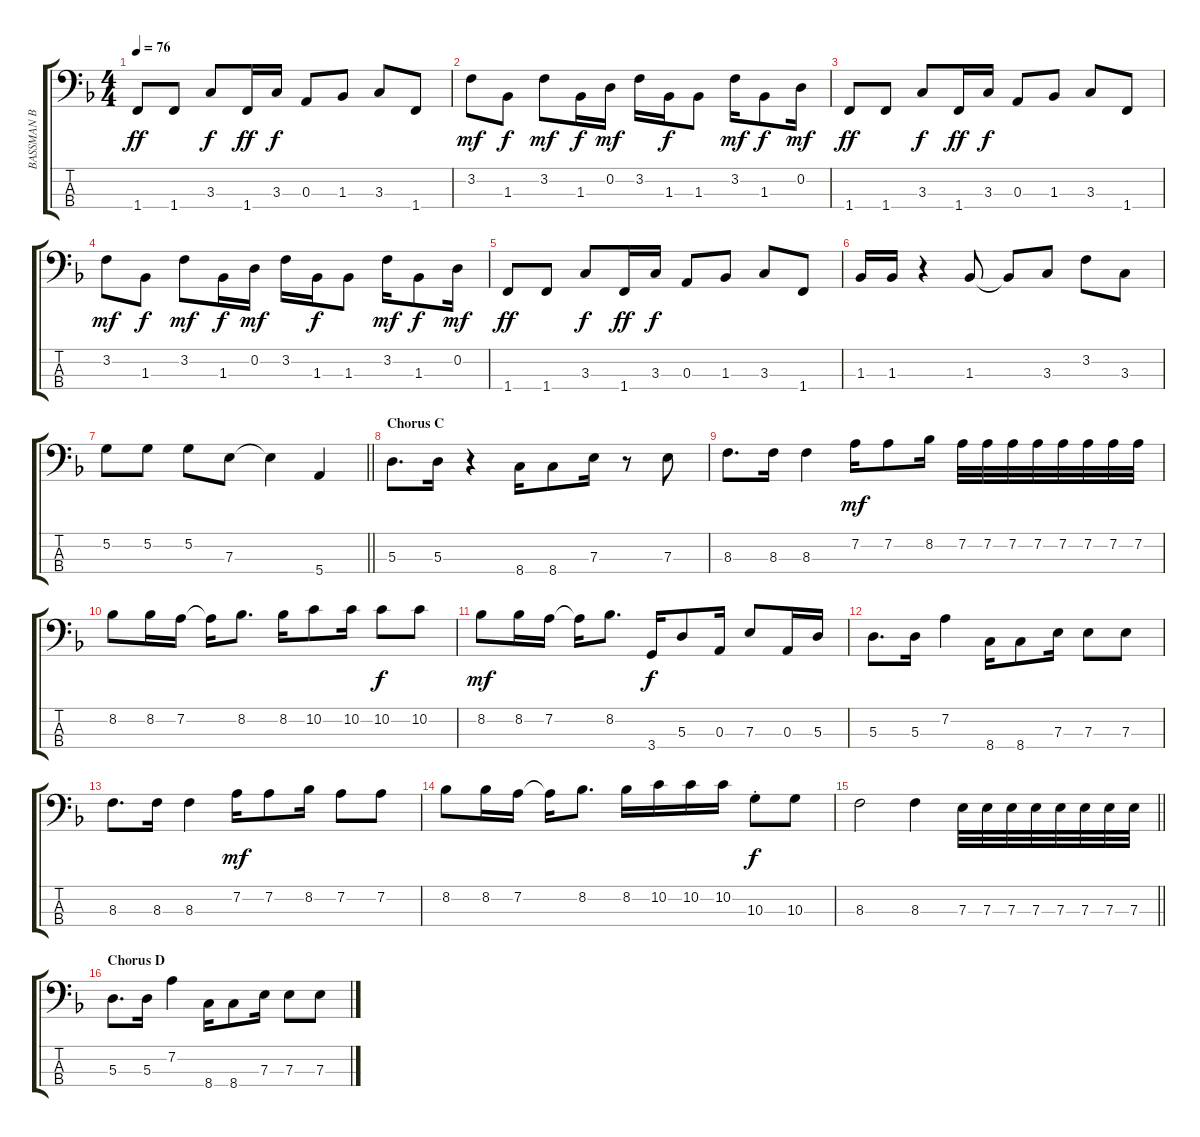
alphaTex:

\track ("BASSMAN B" "BASSMAN B") {instrument electricbassfinger}
\staff {score tabs}
\tuning (G2 D2 A1 E1) {hide}
\ts (4 4)
\tempo 76
\clef f4
\ks f
1.4.8{dy ff} 1.4.8 3.3.8{dy f} 1.4.16{dy ff} 3.3.16{dy f} 0.3.8 1.3.8 3.3.8 1.4.8 |
3.2.8{dy mf} 1.3.8{dy f} 3.2.8{dy mf} 1.3.16{dy f} 0.2.16{dy mf} 3.2.16 1.3.16{dy f} 1.3.8 3.2.16{dy mf} 1.3.8{dy f} 0.2.16{dy mf} |
1.4.8{dy ff} 1.4.8 3.3.8{dy f} 1.4.16{dy ff} 3.3.16{dy f} 0.3.8 1.3.8 3.3.8 1.4.8 |
3.2.8{dy mf} 1.3.8{dy f} 3.2.8{dy mf} 1.3.16{dy f} 0.2.16{dy mf} 3.2.16 1.3.16{dy f} 1.3.8 3.2.16{dy mf} 1.3.8{dy f} 0.2.16{dy mf} |
1.4.8{dy ff} 1.4.8 3.3.8{dy f} 1.4.16{dy ff} 3.3.16{dy f} 0.3.8 1.3.8 3.3.8 1.4.8 |
1.3.16 1.3.16 r.4 1.3.8 1.3{t}.8 3.3.8 3.2.8 3.3.8 |
\barLineRight lightlight
5.2.8 5.2.8 5.2.8 7.3.8 7.3{t}.4 5.4.4 |
\section ("" "Chorus C")
5.3.8{d} 5.3.16 r.4 8.4.16 8.4.8 7.3.16 r.8 7.3.8 |
8.3.8{d} 8.3.16 8.3.4 7.2.16{dy mf} 7.2.8 8.2.16 7.2.32 7.2.32 7.2.32 7.2.32 7.2.32 7.2.32 7.2.32 7.2.32 |
8.2.8 8.2.16 7.2.16{beam split} 7.2{t}.16 8.2.8{d beam split} 8.2.16 10.2.8 10.2.16 10.2.8{dy f} 10.2.8 |
8.2.8{dy mf} 8.2.16 7.2.16{beam split} 7.2{t}.16 8.2.8{d beam split} 3.4.16{dy f} 5.3.8 0.3.16 7.3.8 0.3.16 5.3.16 |
5.3.8{d} 5.3.16 7.2.4 8.4.16 8.4.8 7.3.16 7.3.8 7.3.8 |
8.3.8{d} 8.3.16 8.3.4 7.2.16{dy mf} 7.2.8 8.2.16 7.2.8 7.2.8 |
8.2.8 8.2.16 7.2.16{beam split} 7.2{t}.16 8.2.8{d beam split} 8.2.16 10.2.16 10.2.16 10.2.16 10.3{st}.8{dy f} 10.3.8 |
\barLineRight lightlight
8.3.2 8.3.4 7.3.32 7.3.32 7.3.32 7.3.32 7.3.32 7.3.32 7.3.32 7.3.32 |
\section ("" "Chorus D")
5.3.8{d} 5.3.16 7.2.4 8.4.16 8.4.8 7.3.16 7.3.8 7.3.8
